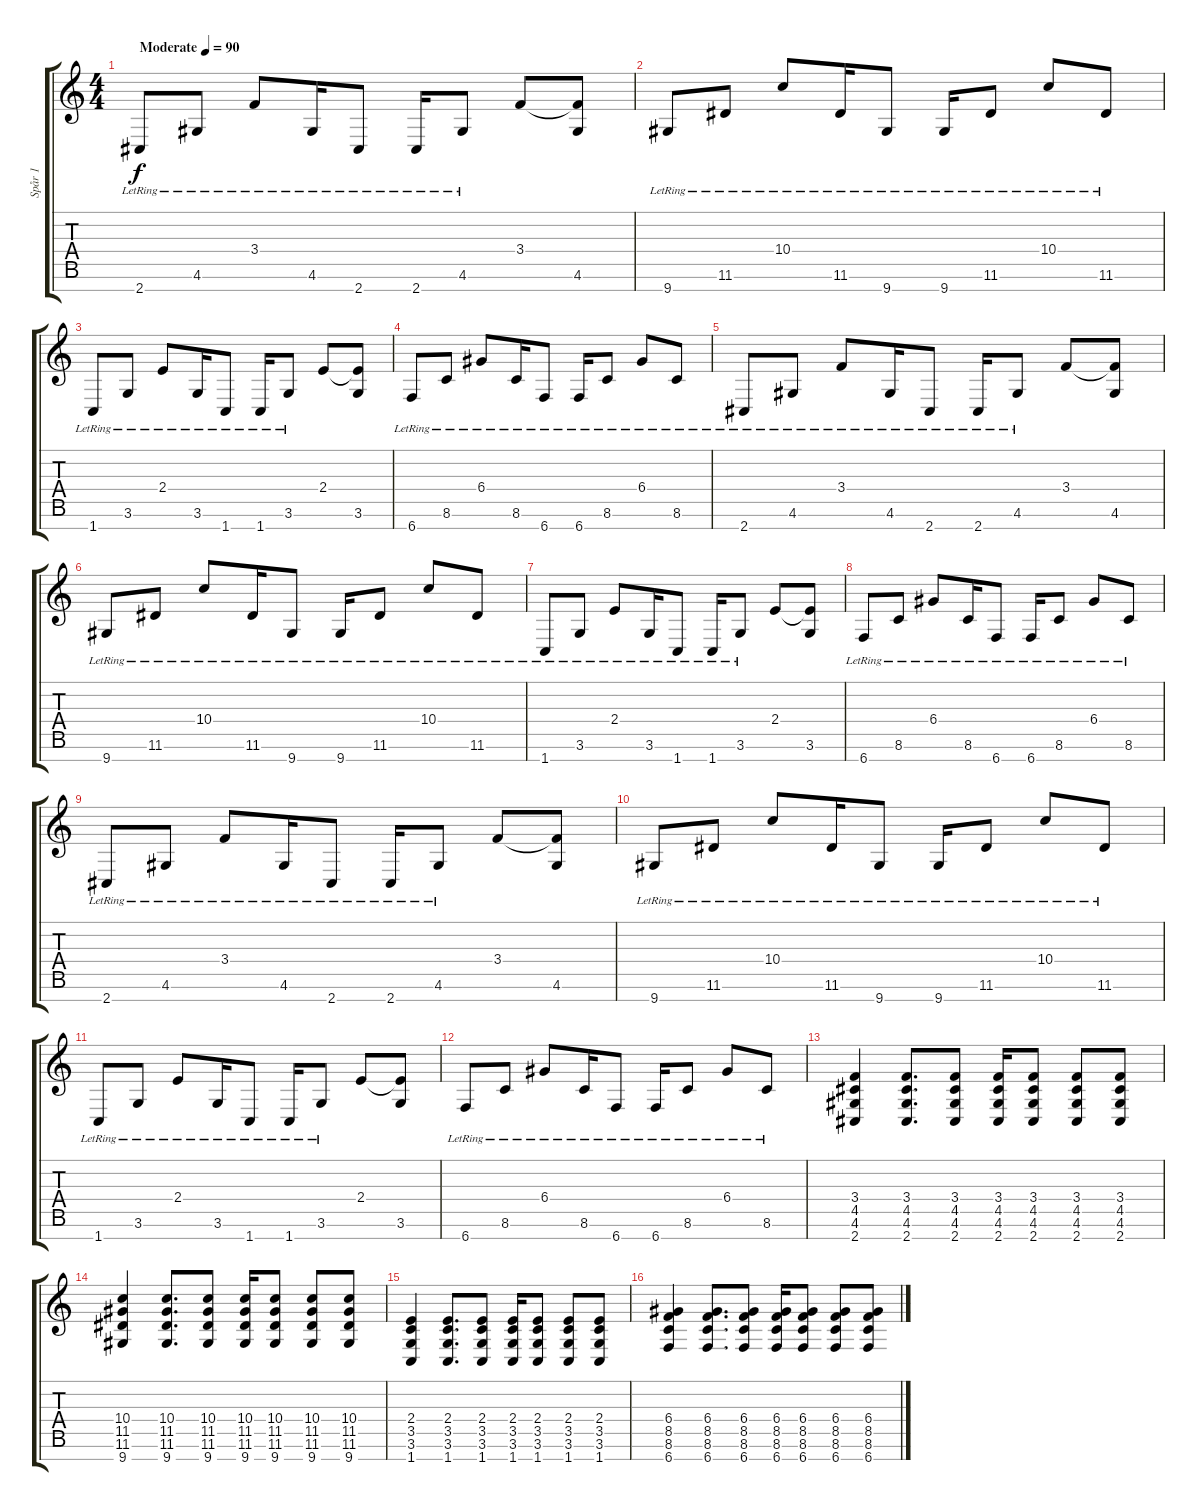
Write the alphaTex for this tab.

\track ("Spår 1" "Spår 1") {instrument acousticguitarsteel}
\staff {score tabs}
\tuning (E4 B3 G3 D3 A2 E2 B1) {hide}
\ts (4 4)
\tempo (90 "Moderate")
\clef g2
\ks c
2.7{lr}.8{dy f instrument acousticguitarsteel} 4.6{lr}.8 3.4{lr}.8 4.6{lr}.16 2.7{lr}.8 2.7{lr}.16 4.6{lr}.8 3.4.8 (3.4{t} 4.6).8 |
9.7{lr}.8 11.6{lr}.8 10.4{lr}.8 11.6{lr}.16 9.7{lr}.8 9.7{lr}.16 11.6{lr}.8 10.4{lr}.8 11.6{lr}.8 |
1.7{lr}.8 3.6{lr}.8 2.4{lr}.8 3.6{lr}.16 1.7{lr}.8 1.7{lr}.16 3.6{lr}.8 2.4.8 (2.4{t} 3.6).8 |
6.7{lr}.8 8.6{lr}.8 6.4{lr}.8 8.6{lr}.16 6.7{lr}.8 6.7{lr}.16 8.6{lr}.8 6.4{lr}.8 8.6{lr}.8 |
2.7{lr}.8 4.6{lr}.8 3.4{lr}.8 4.6{lr}.16 2.7{lr}.8 2.7{lr}.16 4.6{lr}.8 3.4.8 (3.4{t} 4.6).8 |
9.7{lr}.8 11.6{lr}.8 10.4{lr}.8 11.6{lr}.16 9.7{lr}.8 9.7{lr}.16 11.6{lr}.8 10.4{lr}.8 11.6{lr}.8 |
1.7{lr}.8 3.6{lr}.8 2.4{lr}.8 3.6{lr}.16 1.7{lr}.8 1.7{lr}.16 3.6{lr}.8 2.4.8 (2.4{t} 3.6).8 |
6.7{lr}.8 8.6{lr}.8 6.4{lr}.8 8.6{lr}.16 6.7{lr}.8 6.7{lr}.16 8.6{lr}.8 6.4{lr}.8 8.6{lr}.8 |
2.7{lr}.8 4.6{lr}.8 3.4{lr}.8 4.6{lr}.16 2.7{lr}.8 2.7{lr}.16 4.6{lr}.8 3.4.8 (3.4{t} 4.6).8 |
9.7{lr}.8 11.6{lr}.8 10.4{lr}.8 11.6{lr}.16 9.7{lr}.8 9.7{lr}.16 11.6{lr}.8 10.4{lr}.8 11.6{lr}.8 |
1.7{lr}.8 3.6{lr}.8 2.4{lr}.8 3.6{lr}.16 1.7{lr}.8 1.7{lr}.16 3.6{lr}.8 2.4.8 (2.4{t} 3.6).8 |
6.7{lr}.8 8.6{lr}.8 6.4{lr}.8 8.6{lr}.16 6.7{lr}.8 6.7{lr}.16 8.6{lr}.8 6.4{lr}.8 8.6{lr}.8 |
(3.4 4.5 4.6 2.7).4 (3.4 4.5 4.6 2.7).8{d} (3.4 4.5 4.6 2.7).8 (3.4 4.5 4.6 2.7).16 (3.4 4.5 4.6 2.7).8 (3.4 4.5 4.6 2.7).8 (3.4 4.5 4.6 2.7).8 |
(10.4 11.5 11.6 9.7).4 (10.4 11.5 11.6 9.7).8{d} (10.4 11.5 11.6 9.7).8 (10.4 11.5 11.6 9.7).16 (10.4 11.5 11.6 9.7).8 (10.4 11.5 11.6 9.7).8 (10.4 11.5 11.6 9.7).8 |
(2.4 3.5 3.6 1.7).4 (2.4 3.5 3.6 1.7).8{d} (2.4 3.5 3.6 1.7).8 (2.4 3.5 3.6 1.7).16 (2.4 3.5 3.6 1.7).8 (2.4 3.5 3.6 1.7).8 (2.4 3.5 3.6 1.7).8 |
(6.4 8.5 8.6 6.7).4 (6.4 8.5 8.6 6.7).8{d} (6.4 8.5 8.6 6.7).8 (6.4 8.5 8.6 6.7).16 (6.4 8.5 8.6 6.7).8 (6.4 8.5 8.6 6.7).8 (6.4 8.5 8.6 6.7).8
